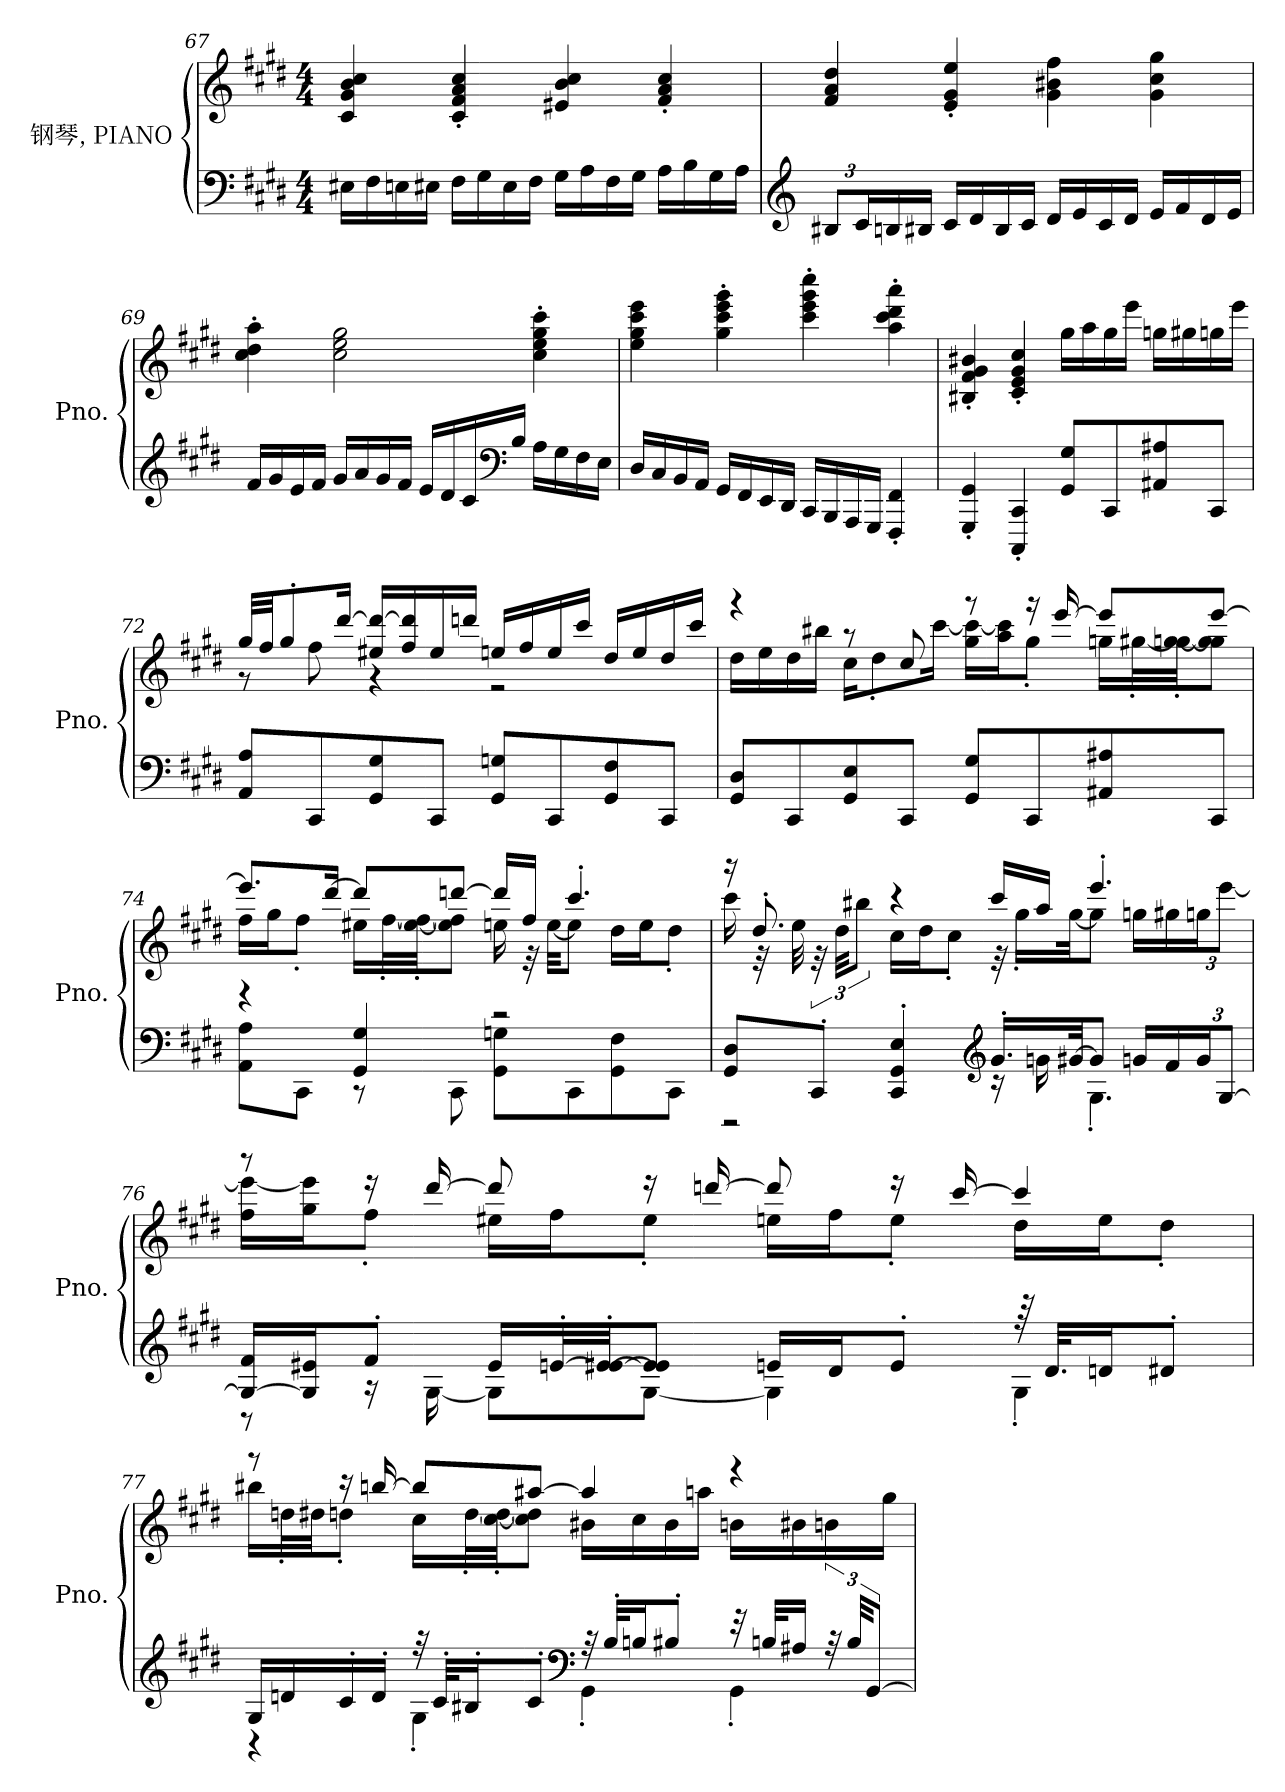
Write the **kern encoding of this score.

**kern	**kern
*part1	*part1
*staff2	*staff1
*I"钢琴, PIANO	*
*I'Pno.	*
!!LO:LB:g=z
*clefF4	*clefG2
*k[f#c#g#d#]	*k[f#c#g#d#]
*M4/4	*M4/4
=67	=67
16E#X\LL	4c#/ 4g#/ 4b/ 4cc#/
16F#\	.
16En\	.
16E#X\JJ	.
16F#\LL	4c#/' 4f#/' 4a/' 4cc#/'
16G#\	.
16E#\	.
16F#\JJ	.
16G#\LL	4e#X/ 4b/ 4cc#/
16A\	.
16F#\	.
16G#\JJ	.
16A\LL	4f#/' 4a/' 4cc#/'
16B\	.
16G#\	.
16A\JJ	.
=68	=68
*clefG2	*
*Xbrackettup	*
12B#X/L	4f#/ 4a/ 4dd#/
24c#/L	.
16Bn/	.
16B#X/JJ	.
16c#/LL	4e/' 4g#/' 4ee/'
16d#/	.
16B#/	.
16c#/JJ	.
16d#/LL	4g#\ 4b#X\ 4ff#\
16e/	.
16c#/	.
16d#/JJ	.
16e/LL	4g#\ 4cc#\ 4gg#\
16f#/	.
16d#/	.
16e/JJ	.
!!LO:LB:g=z
=69	=69
16f#/LL	4cc#\' 4dd#\' 4aa\'
16g#/	.
16e/	.
16f#/JJ	.
16g#/LL	2cc#\ 2ee\ 2gg#\
16a/	.
16g#/	.
16f#/JJ	.
16e/LL	.
16d#/	.
16c#/	.
*clefF4	*
16B/JJ	.
16A\LL	4cc#\' 4ee\' 4gg#\' 4ccc#\'
16G#\	.
16F#\	.
16E\JJ	.
=70	=70
16D#/LL	4ee\ 4gg#\ 4ccc#\ 4eee\
16C#/	.
16BB/	.
16AA/JJ	.
16GG#/LL	4gg#\' 4ccc#\' 4eee\' 4ggg#\'
16FF#/	.
16EE/	.
16DD#/JJ	.
16CC#/LL	4ccc#\' 4eee\' 4ggg#\' 4cccc#\'
16BBB/	.
16AAA/	.
16GGG#/JJ	.
4FFF#/' 4FF#/'	4aa\' 4ccc#\' 4ddd#\' 4aaa\'
!!LO:LB:g=z
=71	=71
4GGG#/' 4GG#/'	4B#X/' 4f#/' 4g#/' 4b#X/'
4CCC#/' 4CC#/'	4c#/' 4e/' 4g#/' 4cc#/'
8GG#/ 8G#/L	16gg#\LL
.	16aa\
8CC#/	16gg#\
.	16eee\JJ
8AA#X/ 8A#X/	16ggn\LL
.	16gg#X\
8CC#/J	16ggn\
.	16eee\JJ
=72	=72
*	*^
8AA/ 8A/L	32gg#/LLL	8r
.	32ff#/JJ	.
.	8gg#'/	.
8CC#/	.	8ff#\
.	[16ddd#/Jk	.
8GG#/ 8G#/	16ee#X/ 16ddd#/_LL	4r
.	16ff#/ 16ddd#/]	.
8CC#/J	16ee#/	.
.	16dddn/JJ	.
8GG#/ 8Gn/L	16een/LL	2r
.	16ff#/	.
8CC#/	16ee/	.
.	16ccc#/JJ	.
8GG#/ 8F#/	16dd#/LL	.
.	16ee/	.
8CC#/J	16dd#/	.
.	16ccc#/JJ	.
!!LO:LB:g=z	!!
=73	=73	=73
8GG#/ 8D#/L	4r	16dd#\LL
.	.	16ee\
8CC#/	.	16dd#\
.	.	16bb#X\JJ
8GG#/ 8E/	8r	16cc#\KL
.	.	8dd#'\
8CC#/J	8cc#/	.
.	.	[16ccc#\Jk
8GG#/ 8G#/L	8r	16gg#\ 16ccc#\_LL
.	.	16aa\ 16ccc#\]J
8CC#/	16r	8gg#'\J
.	[16eee/	.
8AA#X/ 8A#X/	8eee/L]	16ggn\LL
.	.	[32gg#X'\L
.	.	[32ggn\' 32gg#\_'JJ
8CC#/J	[8eee/J	8gg\] 8gg#\]J
=74	=74	=74
*^	*	*
4r	8AA\ 8A\L	8.eee/L]	16ff#\LL
.	.	.	16gg#\J
.	8CC#\J	.	8ff#'\J
.	.	[16ddd#/Jk	.
4GG#/ 4G#/	8r	8ddd#/L]	16ee#X\LL
.	.	.	[32ff#'\L
.	.	.	[32ee#\' 32ff#\_'JJ
.	8CC#\	[8dddn/J	8ee#\] 8ff#\]J
2r	8GG#\ 8Gn\L	16ddd/LL]	16een\
.	.	16ff#/JJ	32r
.	.	.	[32ee\KKL
.	8CC#\	4.ccc#'/	8ee\J]
.	8GG#\ 8F#\	.	16dd#\LL
.	.	.	16ee\J
.	8CC#\J	.	8dd#'\J
!!LO:PB:g=z	!!
=75	=75	=75	=75
8GG#/ 8D#/L	2r	16r	16ccc#\
.	.	8.dd#'/	32r
.	.	.	32ee\
8CC#'/J	.	.	48r
.	.	.	48dd#\KKL
.	.	.	12bb#X\J
4CC#/' 4GG#/' 4E/'	.	4r	16cc#\LL
.	.	.	16dd#\J
.	.	.	8cc#'\J
*clefG2	*	*	*
16.g#'/LL	16r	16ccc#/LL	32r
.	.	.	16gg#'\LL
.	16gn\	16aa/JJ	.
[32g#X/JK	.	.	[32gg#\JK
8g#/J]	4.G#'\	4.eee'/	8gg#\J]
16gn/LL	.	.	16ggn\LL
16f#/	.	.	16gg#X\
*	*	*	*Xbrackettup
24g/J	.	.	24ggn\J
[12G#/J	.	.	[12eee\J
!!LO:LB:g=z	!!
=76	=76	=76	=76
16G#/_ 16f#/LL	8r	8r	16ff#\ 16eee\_LL
16G#/] 16e#X/J	.	.	16gg#\ 16eee\]J
8f#'/J	16r	16r	8ff#'\J
.	[16G#\	[16ddd#/	.
16e#/LL	8G#\L]	8ddd#/]	16ee#X\LL
[32en'/L	.	.	16ff#\J
32e/_' [32e#X/'JJ	.	.	.
8e/] 8e#/]J	[8G#\J	16r	8ee#'\J
.	.	[16dddn/	.
16en/LL	4G#\]	8ddd/]	16een\LL
16d#/J	.	.	16ff#\J
8e'/J	.	16r	8ee'\J
.	.	[16ccc#/	.
64r	4G#'\	4ccc#/]	16dd#\LL
32.d#/KLL	.	.	.
16dn/J	.	.	16ee\J
8d#X'/J	.	.	8dd#'\J
!!LO:LB:g=z	!!
=77	=77	=77	=77
16G#/LL	4r	8r	16bb#X\LL
16dn/	.	.	32ddn'\L
.	.	.	32dd#X\JJ
16c#'/	.	16r	8ddn'\J
16d'/JJ	.	[16bbn/	.
32r	4G#'\	8bb/L]	16cc#\LL
32c#'/KLL	.	.	.
16B#X'/J	.	.	[32dd'\L
.	.	.	[32cc#\' 32dd\_'JJ
8c#'/J	.	[8aa#X/J	8cc#\] 8dd\]J
*clefF4	*	*	*
32r	4GG#'\	4aa#/]	16b#X\LL
32B#'/KLL	.	.	.
16Bn/J	.	.	16cc#\
8B#X'/J	.	.	16b#\
.	.	.	16aan\JJ
32r	4GG#'\	4r	16bn\LL
32Bn/KLL	.	.	.
16A#X/JJ	.	.	16b#X\
*brackettup	*	*	*
48r	.	.	16bn\
48B/KKL	.	.	.
[12GG#/J	.	.	.
.	.	.	16gg#\JJ
*v	*v	*	*
*	*v	*v
=	=
*-	*-
